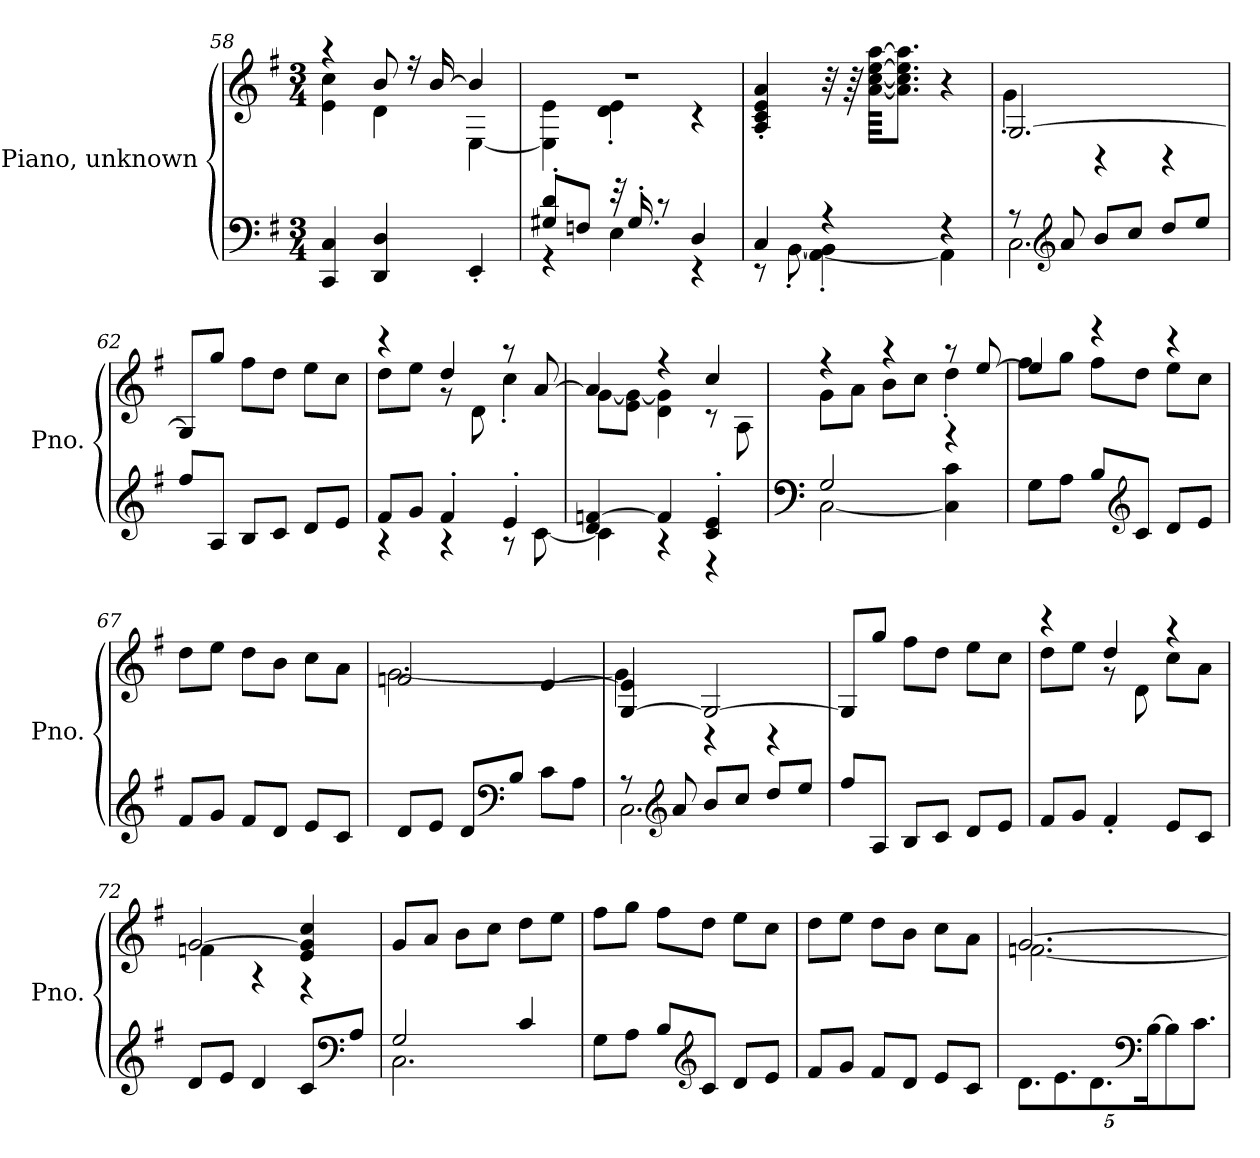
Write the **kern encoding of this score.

**kern	**kern
*part1	*part1
*staff2	*staff1
*I"Piano, unknown	*
*I'Pno.	*
*clefF4	*clefG2
*k[f#]	*k[f#]
*M3/4	*M3/4
=58	=58
*	*^
4CC/ 4C/	4r	4e\ 4cc\
4DD/ 4D/	8b/	4d\
.	16r	.
.	[16b/	.
4EE'/	4b/]	[4E\
=59	=59	=59
*^	*	*
8G#X/' 8d/'L	4r	2.r	4E\] 4e\
8Fn/J	.	.	.
32r	4E\	.	4d\' 4e\'
16.G#'/	.	.	.
8r	.	.	.
4D/	4r	.	4r
*	*	*v	*v
!!LO:LB:g=z
=60	=60	=60
4C/	8r	4A/' 4c/' 4e/' 4a/'
.	[8BB'\	.
4r	[4AA\' 4BB\]'	32r
.	.	64r
.	.	[64a\ [64cc\ [64ee\ [64aa\KKKL
.	.	8.a\] 8.cc\] 8.ee\] 8.aa\]J
4r	4AA\]	4r
=61	=61	=61
*	*	*^
8r	2.C\	[2.G/	4g'\
*clefG2	*	*	*
8a/	.	.	.
8b/L	.	.	4r
8cc/J	.	.	.
8dd/L	.	.	4r
8ee/J	.	.	.
*v	*v	*	*
*	*v	*v
=62	=62
8ff#/L	8G/L]
8A/J	8gg/J
8B/L	8ff#\L
8c/J	8dd\J
8d/L	8ee\L
8e/J	8cc\J
=63	=63
*^	*^
8f#/L	4r	4r	8dd\L
8g/J	.	.	8ee\J
4f#'/	4r	4dd/	8r
.	.	.	8d\
4e'/	8r	8r	4cc'\
.	[8c\	[8a/	.
=64	=64	=64	=64
4d/ [4fn/	4c\]	4a/]	[8g\L
.	.	.	8e\ 8g\_J
4f/]	4r	4r	4d\ 4g\]
4c/' 4e/'	4r	4cc/	8r
.	.	.	8A\
!!LO:LB:g=z	!!
=65	=65	=65	=65
*clefF4	*	*	*
2G/	[2C\	4r	8g\L
.	.	.	8a\J
.	.	4r	8b\L
.	.	.	8cc\J
4r	4C\] 4c\	8r	4dd'\
.	.	[8ee/	.
*v	*v	*	*
=66	=66	=66
8G\L	4ee/]	8ff#\L
8A\J	.	8gg\J
8B/L	4r	8ff#\L
*clefG2	*	*
8c/J	.	8dd\J
8d/L	4r	8ee\L
8e/J	.	8cc\J
*	*v	*v
=67	=67
8f#/L	8dd\L
8g/J	8ee\J
8f#/L	8dd\L
8d/J	8b\J
8e/L	8cc\L
8c/J	8a\J
=68	=68
*	*^
8d/L	2fn/	[2.g\
8e/J	.	.
8d/L	.	.
*clefF4	*	*
8B/J	.	.
8c\L	[4e/	.
8A\J	.	.
=69	=69	=69
*^	*	*
8r	2.C\	[4G/ 4e/]	4g\]
*clefG2	*	*	*
8a/	.	.	.
8b/L	.	2G/_	4r
8cc/J	.	.	.
8dd/L	.	.	4r
8ee/J	.	.	.
*v	*v	*	*
*	*v	*v
!!LO:LB:g=z
=70	=70
8ff#/L	8G/L]
8A/J	8gg/J
8B/L	8ff#\L
8c/J	8dd\J
8d/L	8ee\L
8e/J	8cc\J
=71	=71
*	*^
8f#/L	4r	8dd\L
8g/J	.	8ee\J
4f#'/	4dd/	8r
.	.	8d\
8e/L	4r	8cc\L
8c/J	.	8a\J
=72	=72	=72
8d/L	[2g/	4fn\
8e/J	.	.
4d/	.	4r
8c/L	4e/ 4g/] 4cc/	4r
*clefF4	*	*
8A/J	.	.
*	*v	*v
=73	=73
*^	*
2G/	2.C\	8g/L
.	.	8a/J
.	.	8b\L
.	.	8cc\J
4c/	.	8dd\L
.	.	8ee\J
*v	*v	*
=74	=74
8G\L	8ff#\L
8A\J	8gg\J
8B/L	8ff#\L
*clefG2	*
8c/J	8dd\J
8d/L	8ee\L
8e/J	8cc\J
=75	=75
8f#/L	8dd\L
8g/J	8ee\J
8f#/L	8dd\L
8d/J	8b\J
8e/L	8cc\L
8c/J	8a\J
!!LO:PB:g=z
=76	=76
*Xbrackettup	*
*	*^
10.d\L	[2.g/	[2.fn\
10.e\	.	.
10.d\	.	.
*clefF4	*	*
[20B\	.	.
10B\]	.	.
10.c\J	.	.
*	*v	*v
=	=
*-	*-
